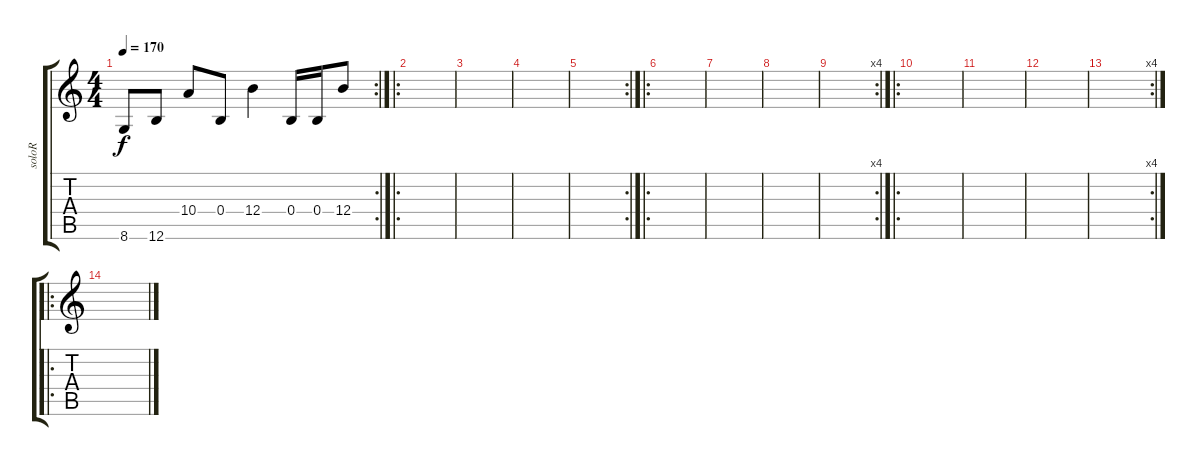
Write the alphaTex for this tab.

\track ("soloR" "soloR") {instrument distortionguitar}
\staff {score tabs}
\tuning (Db4 Ab3 E3 B2 Gb2 B1) {hide}
\rc 2
\ts (4 4)
\tempo 170
\clef g2
\ks c
8.6.8{dy f} 12.6.8 10.4.8 0.4.8 12.4.4 0.4.16 0.4.16 12.4.8 |
\ro
|
|
|
\rc 2
|
\ro
|
|
|
\rc 4
|
\ro
|
|
|
\rc 4
|
\ro
